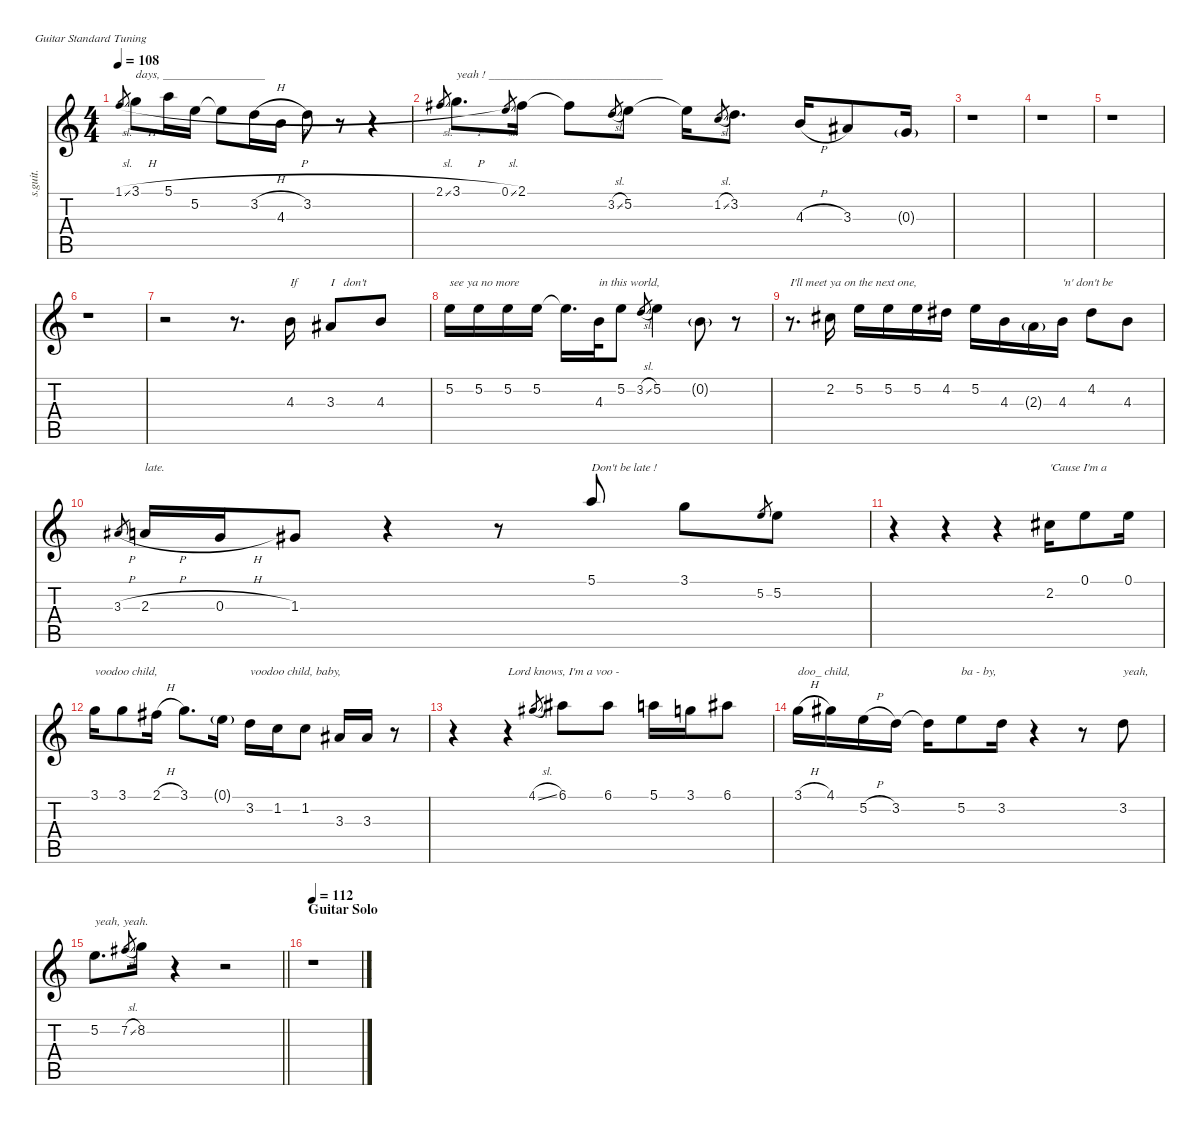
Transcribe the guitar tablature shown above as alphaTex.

\defaultSystemsLayout 4
\hideDynamics
\bracketExtendMode nobrackets
\otherSystemsTrackNameOrientation horizontal
\track ("Vocal" "s.guit.") {instrument acousticguitarsteel}
\staff {score tabs}
\tuning (E4 B3 G3 D3 A2 E2)
\ts (4 4)
\tempo 108
\clef g2
\ks c
1.1{sl}.8{gr dy mp beam Up} 3.1{h}.8{txt "days, _________________" dy f beam Down} 5.1{h}.16{beam Down} 5.2.16{beam Down} 5.2{t}.8{beam Down} 3.2{h}.16{beam Down} 4.3.16{beam Down} 3.2.8{beam Down} r.8{beam Down} r.4{beam Down} |
2.1{sl acc #}.8{gr dy mp beam Up} 3.1{h}.8{d txt "yeah ! _____________________________" dy f beam Down} 0.1{sl}.8{gr dy mp beam Up} 2.1{acc #}.16{dy f beam Down} 2.1{t acc #}.8{beam Down} 3.2{sl}.8{gr dy mp beam Up} 5.2.8{dy f beam Down} 5.2{t}.16{beam Down} 1.2{sl}.8{gr dy mp beam Up} 3.2.8{d dy f beam Down} 4.3{h}.16{beam Up} 3.3{acc #}.8{beam Up} 0.3{g}.16{dy pp beam Up} |
r.1{beam Down} |
r.1{beam Down} |
r.1{beam Down} |
r.1{beam Down} |
r.2{beam Down} r.8{d beam Down} 4.3.16{txt "If" dy f beam Down} 3.3{acc #}.8{txt "I   don't" beam Up} 4.3.8{beam Up} |
5.2.16{txt "see ya no more" beam Down} 5.2.16{beam Down} 5.2.16{beam Down} 5.2.16{beam Down} 5.2{t}.16{d beam Down} 4.3.32{txt "in this world," beam Down} 5.2.8{beam Down} 3.2{sl}.8{gr dy mp beam Up} 5.2.4{dy f beam Down} 0.2{g}.8{dy pp beam Down} r.8{beam Down} |
r.8{d txt "I'll meet ya on the next one," beam Down} 2.2{acc #}.16{dy f beam Down} 5.2.16{beam Down} 5.2.16{beam Down} 5.2.16{beam Down} 4.2{acc #}.16{beam Down} 5.2.16{beam Down} 4.3.16{beam Down} 2.3{g}.16{dy pp beam Down} 4.3.16{txt "'n' don't be" dy f beam Down} 4.2{acc #}.8{beam Down} 4.3.8{beam Down} |
3.3{h acc #}.8{gr dy mp beam Up} 2.3{h}.16{txt "late." dy f beam Up} 0.3{h}.16{beam Up} 1.3{acc #}.8{beam Up} r.4{beam Up} r.8{beam Up} 5.1.8{txt "Don't be late !" beam Down} 3.1.8{beam Down} 5.2.8{gr dy mp beam Up} 5.2.8{dy f beam Down} |
r.4{beam Down} r.4{beam Down} r.4{beam Down} 2.2{acc #}.16{txt "'Cause I'm a" beam Down} 0.1.8{beam Down} 0.1.16{beam Down} |
3.1.16{txt "voodoo child," beam Down} 3.1.8{beam Down} 2.1{h acc #}.16{beam Down} 3.1.8{d beam Down} 0.1{g}.16{dy pp beam Down} 3.2.16{txt "voodoo child, baby," dy f beam Down} 1.2.16{beam Down} 1.2.8{beam Down} 3.3{acc #}.16{beam Up} 3.3{acc #}.16{beam Up} r.8{beam Up} |
r.4{beam Down} r.4{txt "Lord knows, I'm a voo -" beam Down} 4.1{sl acc #}.8{gr dy mp beam Up} 6.1{acc #}.8{dy f beam Down} 6.1{acc #}.8{beam Down} 5.1.16{beam Down} 3.1.16{beam Down} 6.1{acc #}.8{beam Down} |
3.1{h}.16{txt "doo_ child," beam Down} 4.1{acc #}.16{beam Down} 5.2{h}.16{beam Down} 3.2.16{beam Down} 3.2{t}.16{beam Down} 5.2.8{txt "ba - by," beam Down} 3.2.16{beam Down} r.4{beam Down} r.8{beam Down} 3.2.8{txt "yeah," beam Down} |
\barLineRight lightlight
5.2.8{d txt "yeah, yeah." beam Down} 7.2{sl acc #}.8{gr dy mp beam Up} 8.2.16{dy f beam Down} r.4{beam Down} r.2{beam Down} |
\section ("" "Guitar Solo")
\tempo 112
r.1{beam Down}
